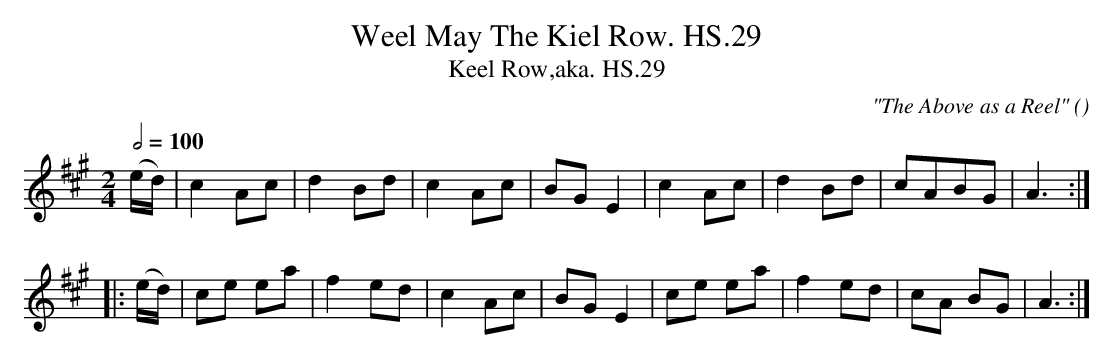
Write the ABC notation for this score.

X:1
T:Weel May The Kiel Row. HS.29
T:Keel Row,aka. HS.29
M:2/4
L:1/8
Q:1/2=100
C:"The Above as a Reel"
O:
K:A
(e/d/)|c2Ac|d2Bd|c2Ac|BGE2|c2Ac|d2Bd|cABG|A3:|
|:(e/d/)|ce ea|f2ed|c2Ac|BGE2|ce ea|f2ed|cA BG|A3:|
